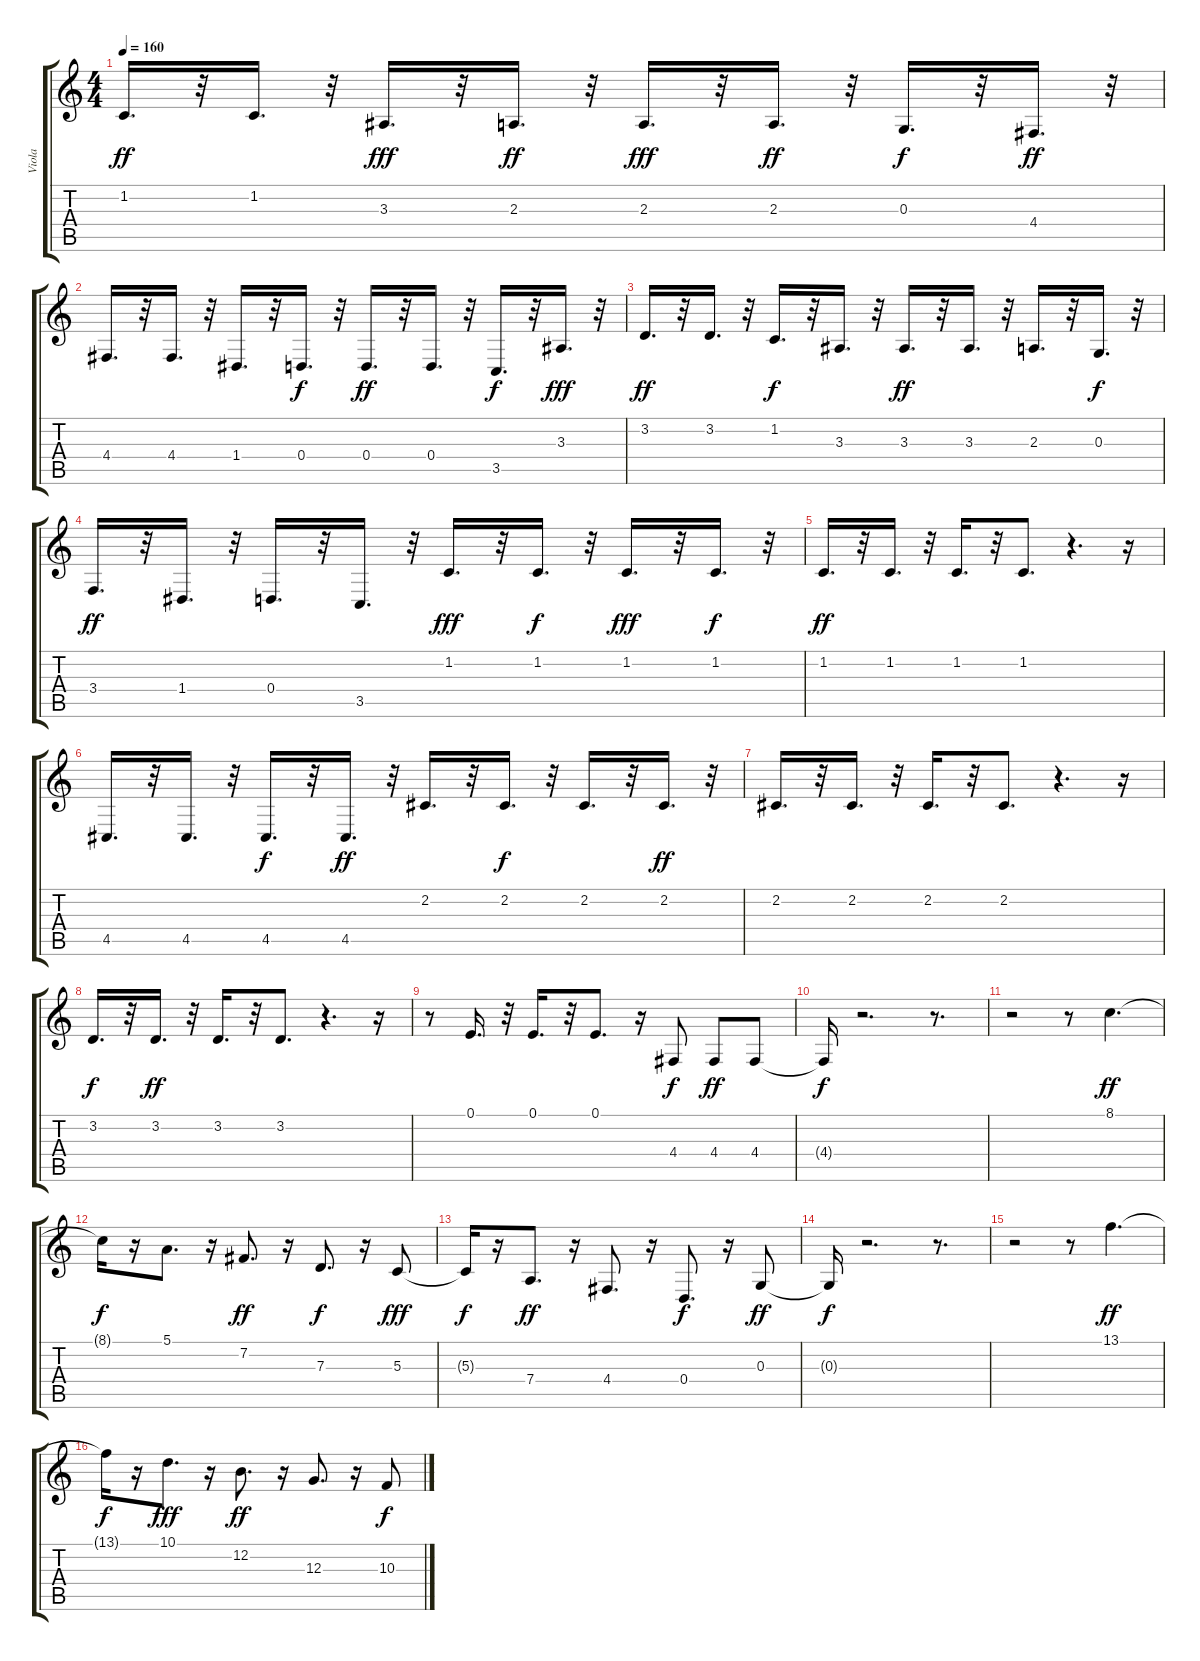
\track ("Viola" "Viola") {instrument viola}
\staff {score tabs}
\tuning (E4 B3 G3 D3 A2 E2) {hide}
\ts (4 4)
\tempo 160
\clef g2
\ks c
1.2.16{d dy ff} r.32 1.2.16{d} r.32 3.3.16{d dy fff} r.32 2.3.16{d dy ff} r.32 2.3.16{d dy fff} r.32 2.3.16{d dy ff} r.32 0.3.16{d dy f} r.32 4.4.16{d dy ff} r.32 |
4.4.16{d} r.32 4.4.16{d} r.32 1.4.16{d} r.32 0.4.16{d dy f} r.32 0.4.16{d dy ff} r.32 0.4.16{d} r.32 3.5.16{d dy f} r.32 3.3.16{d dy fff} r.32 |
3.2.16{d dy ff} r.32 3.2.16{d} r.32 1.2.16{d dy f} r.32 3.3.16{d} r.32 3.3.16{d dy ff} r.32 3.3.16{d} r.32 2.3.16{d} r.32 0.3.16{d dy f} r.32 |
3.4.16{d dy ff} r.32 1.4.16{d} r.32 0.4.16{d} r.32 3.5.16{d} r.32 1.2.16{d dy fff} r.32 1.2.16{d dy f} r.32 1.2.16{d dy fff} r.32 1.2.16{d dy f} r.32 |
1.2.16{d dy ff} r.32 1.2.16{d} r.32 1.2.16{d} r.32 1.2.8{d} r.4{d} r.16 |
4.5.16{d} r.32 4.5.16{d} r.32 4.5.16{d dy f} r.32 4.5.16{d dy ff} r.32 2.2.16{d} r.32 2.2.16{d dy f} r.32 2.2.16{d} r.32 2.2.16{d dy ff} r.32 |
2.2.16{d} r.32 2.2.16{d} r.32 2.2.16{d} r.32 2.2.8{d} r.4{d} r.16 |
3.2.16{d dy f} r.32 3.2.16{d dy ff} r.32 3.2.16{d} r.32 3.2.8{d} r.4{d} r.16 |
r.8 0.1.16{d} r.32 0.1.16{d} r.32 0.1.8{d} r.16 4.4.8{dy f} 4.4.8{dy ff} 4.4.8 |
4.4{t}.16{dy f} r.2{d} r.8{d} |
r.2 r.8 8.1.4{d dy ff} |
8.1{t}.16{dy f} r.16 5.1.8{d} r.16 7.2.8{d dy ff} r.16 7.3.8{d dy f} r.16 5.3.8{dy fff} |
5.3{t}.16{dy f} r.16 7.4.8{d dy ff} r.16 4.4.8{d} r.16 0.4.8{d dy f} r.16 0.3.8{dy ff} |
0.3{t}.16{dy f} r.2{d} r.8{d} |
r.2 r.8 13.1.4{d dy ff} |
13.1{t}.16{dy f} r.16 10.1.8{d dy fff} r.16 12.2.8{d dy ff} r.16 12.3.8{d} r.16 10.3.8{dy f}
